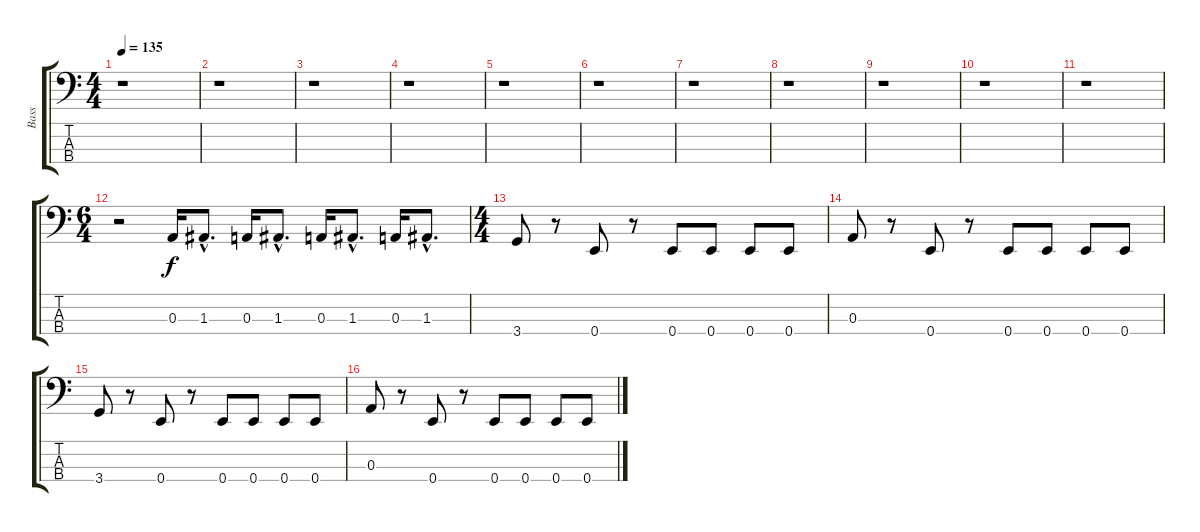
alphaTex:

\track ("Bass" "Bass") {instrument electricbassfinger}
\staff {score tabs}
\tuning (G2 D2 A1 E1) {hide}
\ts (4 4)
\tempo 135
\clef f4
\ks c
r.1{dy f instrument electricbassfinger} |
r.1 |
r.1 |
r.1 |
\section ("" "")
r.1 |
r.1 |
r.1 |
r.1 |
r.1 |
r.1 |
r.1 |
\ts (6 4)
r.2 0.3.16 1.3{hac}.8{d} 0.3.16 1.3{hac}.8{d} 0.3.16 1.3{hac}.8{d} 0.3.16 1.3{hac}.8{d} |
\ts (4 4)
3.4.8 r.8 0.4.8 r.8 0.4.8 0.4.8 0.4.8 0.4.8 |
0.3.8 r.8 0.4.8 r.8 0.4.8 0.4.8 0.4.8 0.4.8 |
3.4.8 r.8 0.4.8 r.8 0.4.8 0.4.8 0.4.8 0.4.8 |
0.3.8 r.8 0.4.8 r.8 0.4.8 0.4.8 0.4.8 0.4.8
